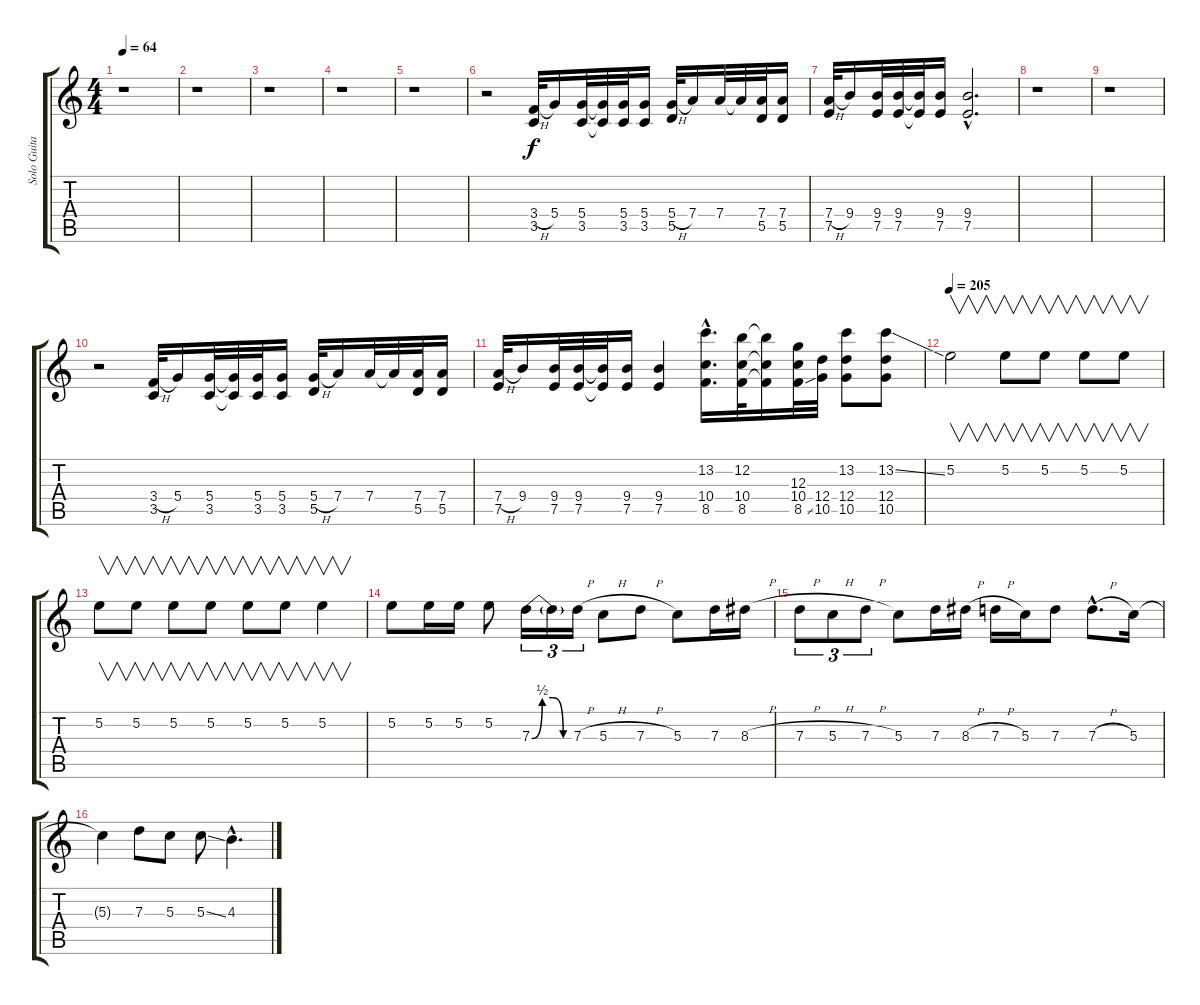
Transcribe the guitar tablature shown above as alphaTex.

\track ("Solo Guitar" "Solo Guita") {instrument distortionguitar}
\staff {score tabs}
\tuning (E4 B3 G3 D3 A2 E2) {hide}
\ts (4 4)
\tempo 64
\clef g2
\ks c
r.1{dy f} |
r.1 |
r.1 |
r.1 |
r.1 |
r.2 (3.4{h} 3.5).32 5.4.16 (5.4 3.5).32 (5.4{t} 3.5{t}).32 (5.4 3.5).32 (5.4 3.5).16 (5.4{h} 5.5).32 7.4.16 7.4.32 7.4{t}.32 (7.4 5.5).32 (7.4 5.5).16 |
(7.4{h} 7.5).32 9.4.16 (9.4 7.5).32 (9.4 7.5).32 (9.4{t} 7.5{t}).32 (9.4 7.5).16 (9.4{hac} 7.5{hac}).2{d} |
r.1 |
r.1 |
r.2 (3.4{h} 3.5).32 5.4.16 (5.4 3.5).32 (5.4{t} 3.5{t}).32 (5.4 3.5).32 (5.4 3.5).16 (5.4{h} 5.5).32 7.4.16 7.4.32 7.4{t}.32 (7.4 5.5).32 (7.4 5.5).16 |
(7.4{h} 7.5).32 9.4.16 (9.4 7.5).32 (9.4 7.5).32 (9.4{t} 7.5{t}).32 (9.4 7.5).16 (9.4 7.5).4 (13.2{hac} 10.4{hac} 8.5{hac}).16{d} (12.2 10.4 8.5).32 (12.2{t} 10.4{t} 8.5{t}).16 (12.3 10.4 8.5{ss}).32 (12.4 10.5).32 (13.2 12.4 10.5).8 (13.2{ss} 12.4 10.5).8 |
\tempo 205
5.2.2{v} 5.2.8{v} 5.2.8{v} 5.2.8{v} 5.2.8{v} |
5.2.8{v} 5.2.8{v} 5.2.8{v} 5.2.8{v} 5.2.8{v} 5.2.8{v} 5.2.4{v} |
5.2.8 5.2.16 5.2.16 5.2.8 7.3{be (custom 0 0 15 2 30 2 45 0 60 0)}.16{tu (3 2)} 7.3{t}.16{tu (3 2)} 7.3{h}.16{tu (3 2)} 5.3{h}.8 7.3{h}.8 5.3.8 7.3.16 8.3{h}.16 |
7.3{h}.8{tu (3 2)} 5.3{h}.8{tu (3 2)} 7.3{h}.8{tu (3 2)} 5.3.8 7.3.16 8.3{h}.16 7.3{h}.16 5.3.16 7.3.8 7.3{h hac}.8{d} 5.3.16 |
5.3{t}.4 7.3.8 5.3.8 5.3{ss}.8 4.3{hac}.4{d}
